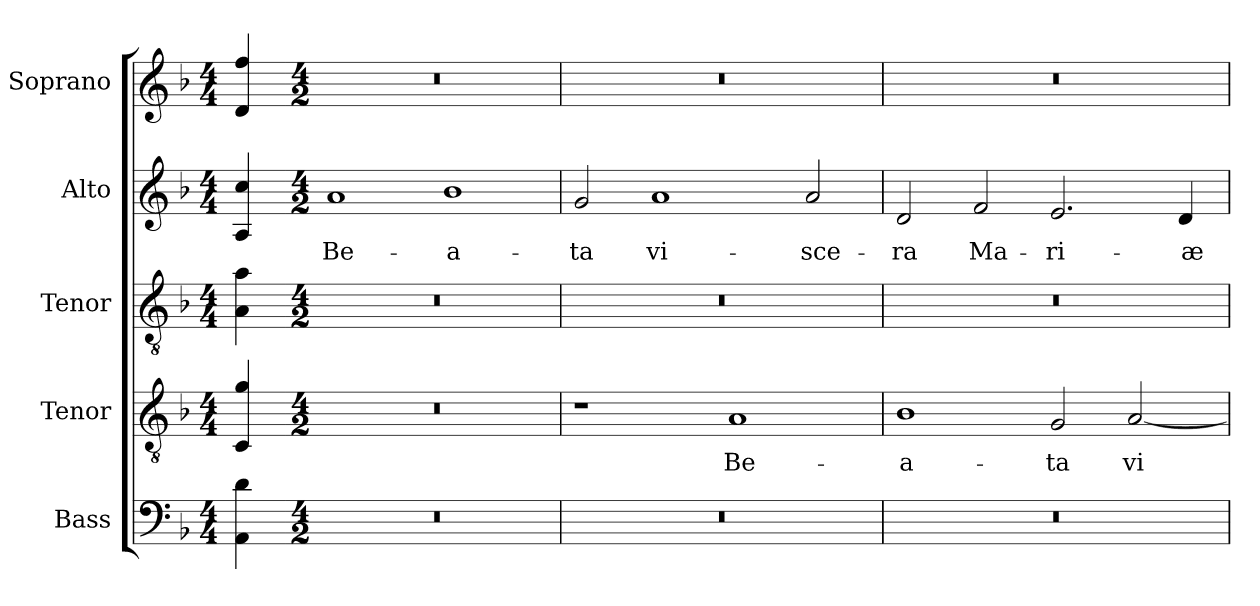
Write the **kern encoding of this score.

**kern	**kern	**text	**kern	**kern	**text	**kern
*part5	*part4	*part4	*part3	*part2	*part2	*part1
*staff5	*staff4	*staff4	*staff3	*staff2	*staff2	*staff1
*I"Bass	*I"Tenor	*	*I"Tenor	*I"Alto	*	*I"Soprano
*I'B.	*I'T.	*	*I'T.	*I'A.	*	*I'S.
!!LO:PB:g=z
*clefF4	*clefGv2	*	*clefGv2	*clefG2	*	*clefG2
*	*ITrd7c12	*	*ITrd7c12	*	*	*
*k[b-]	*k[b-]	*	*k[b-]	*k[b-]	*	*k[b-]
*F:	*F:	*	*F:	*F:	*	*F:
*M4/4	*M4/4	*	*M4/4	*M4/4	*	*M4/4
=	=	=	=	=	=	=
4AAi\ 4di	4CCi/ 4Gi	.	4AAi\ 4Ai	4Ai/ 4cci	.	4di/ 4ffi
=1-	=1-	=1-	=1-	=1-	=1-	=1-
*M4/2	*M4/2	*	*M4/2	*M4/2	*	*M4/2
!LO:N:vis=1	!LO:N:vis=1	!	!LO:N:vis=1	!	!	!
!	!	!	!	!	!LO:LY:b:color=#000000	!LO:N:vis=1
0r	0r	.	0r	1ai	Be-	0r
!	!	!	!	!	!LO:LY:b:color=#000000	!
.	.	.	.	1b-i	-a-	.
=2	=2	=2	=2	=2	=2	=2
!LO:N:vis=1	!	!	!LO:N:vis=1	!	!	!
!	!	!	!	!	!LO:LY:b:color=#000000	!LO:N:vis=1
0r	1r	.	0r	2gi/	-ta	0r
!	!	!	!	!	!LO:LY:b:color=#000000	!
.	.	.	.	1ai	vi-	.
!	!	!LO:LY:b:color=#000000	!	!	!	!
.	1AAi	Be-	.	.	.	.
!	!	!	!	!	!LO:LY:b:color=#000000	!
.	.	.	.	2ai/	-sce-	.
=3	=3	=3	=3	=3	=3	=3
!LO:N:vis=1	!	!	!	!	!	!
!	!	!LO:LY:b:color=#000000	!LO:N:vis=1	!	!	!
!	!	!	!	!	!LO:LY:b:color=#000000	!LO:N:vis=1
0r	1BB-i	-a-	0r	2di/	-ra	0r
!	!	!	!	!	!LO:LY:b:color=#000000	!
.	.	.	.	2fi/	Ma-	.
!	!	!LO:LY:b:color=#000000	!	!	!	!
!	!	!	!	!	!LO:LY:b:color=#000000	!
.	2GGi/	-ta	.	2.ei/	-ri-	.
!	!	!LO:LY:b:color=#000000	!	!	!	!
.	[2AAi/	vi-	.	.	.	.
!	!	!	!	!	!LO:LY:b:color=#000000	!
.	.	.	.	4di/	-æ	.
=	=	=	=	=	=	=
*-	*-	*-	*-	*-	*-	*-
